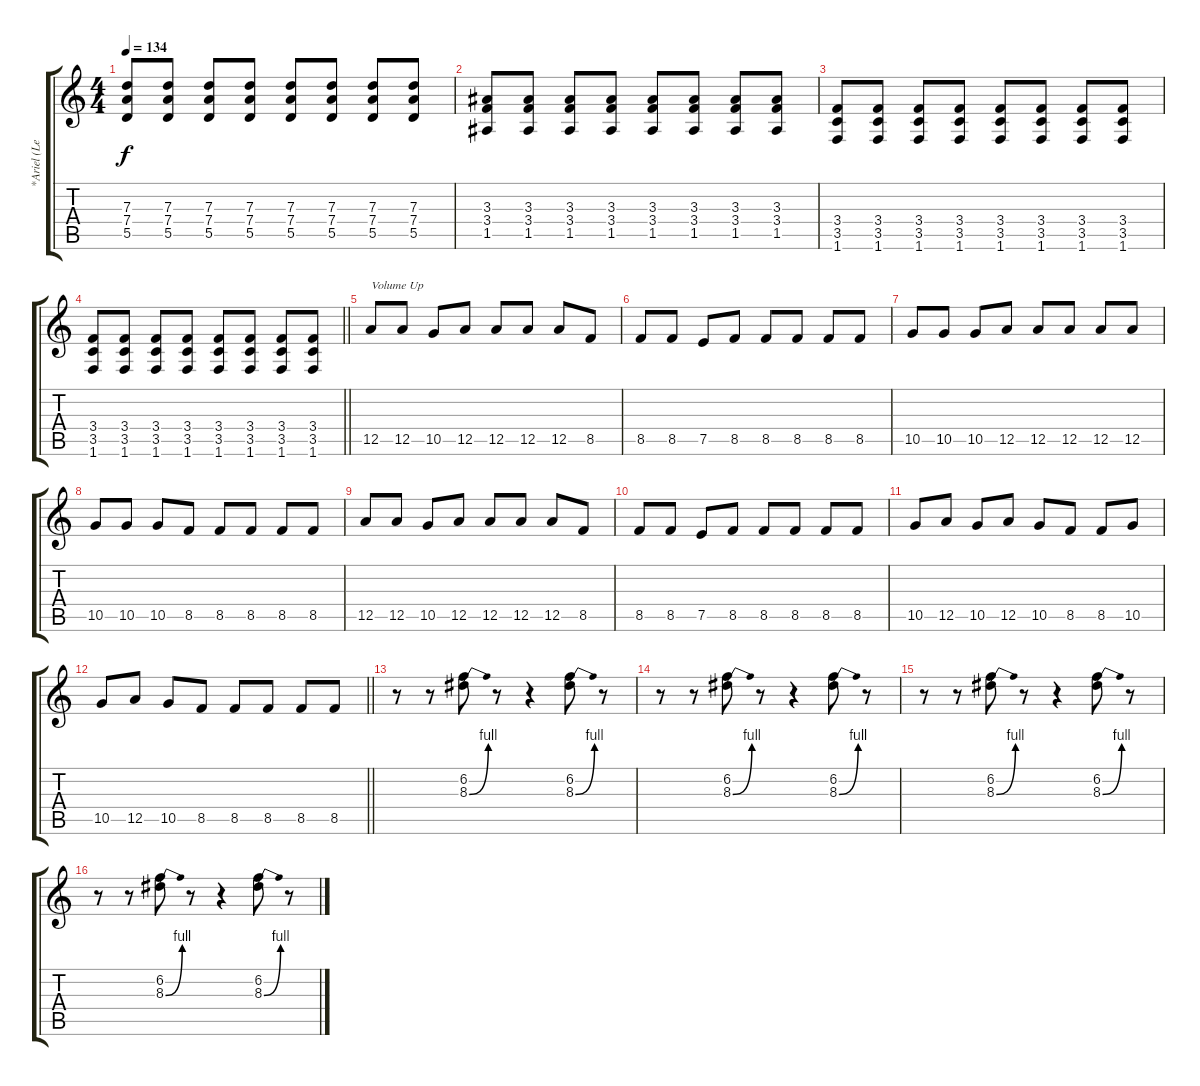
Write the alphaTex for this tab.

\track ("*Ariel (Lead Guitar)]" "*Ariel (Le") {instrument overdrivenguitar}
\staff {score tabs}
\tuning (E4 B3 G3 D3 A2 E2) {hide}
\ts (4 4)
\tempo 134
\clef g2
\ks c
(7.3 7.4 5.5).8{dy f} (7.3 7.4 5.5).8 (7.3 7.4 5.5).8 (7.3 7.4 5.5).8 (7.3 7.4 5.5).8 (7.3 7.4 5.5).8 (7.3 7.4 5.5).8 (7.3 7.4 5.5).8 |
(3.3 3.4 1.5).8 (3.3 3.4 1.5).8 (3.3 3.4 1.5).8 (3.3 3.4 1.5).8 (3.3 3.4 1.5).8 (3.3 3.4 1.5).8 (3.3 3.4 1.5).8 (3.3 3.4 1.5).8 |
(3.4 3.5 1.6).8 (3.4 3.5 1.6).8 (3.4 3.5 1.6).8 (3.4 3.5 1.6).8 (3.4 3.5 1.6).8 (3.4 3.5 1.6).8 (3.4 3.5 1.6).8 (3.4 3.5 1.6).8 |
\barLineRight lightlight
(3.4 3.5 1.6).8 (3.4 3.5 1.6).8 (3.4 3.5 1.6).8 (3.4 3.5 1.6).8 (3.4 3.5 1.6).8 (3.4 3.5 1.6).8 (3.4 3.5 1.6).8 (3.4 3.5 1.6).8 |
\section ("" "")
12.5.8{txt "Volume Up" volume 14} 12.5.8 10.5.8 12.5.8 12.5.8 12.5.8 12.5.8 8.5.8 |
8.5.8 8.5.8 7.5.8 8.5.8 8.5.8 8.5.8 8.5.8 8.5.8 |
10.5.8 10.5.8 10.5.8 12.5.8 12.5.8 12.5.8 12.5.8 12.5.8 |
10.5.8 10.5.8 10.5.8 8.5.8 8.5.8 8.5.8 8.5.8 8.5.8 |
12.5.8 12.5.8 10.5.8 12.5.8 12.5.8 12.5.8 12.5.8 8.5.8 |
8.5.8 8.5.8 7.5.8 8.5.8 8.5.8 8.5.8 8.5.8 8.5.8 |
10.5.8 12.5.8 10.5.8 12.5.8 10.5.8 8.5.8 8.5.8 10.5.8 |
\barLineRight lightlight
10.5.8 12.5.8 10.5.8 8.5.8 8.5.8 8.5.8 8.5.8 8.5.8 |
\section ("" "")
r.8 r.8 (6.2 8.3{be (bend 0 0 60 4)}).8 r.8 r.4 (6.2 8.3{be (bend 0 0 60 4)}).8 r.8 |
r.8 r.8 (6.2 8.3{be (bend 0 0 60 4)}).8 r.8 r.4 (6.2 8.3{be (bend 0 0 60 4)}).8 r.8 |
r.8 r.8 (6.2 8.3{be (bend 0 0 60 4)}).8 r.8 r.4 (6.2 8.3{be (bend 0 0 60 4)}).8 r.8 |
r.8 r.8 (6.2 8.3{be (bend 0 0 60 4)}).8 r.8 r.4 (6.2 8.3{be (bend 0 0 60 4)}).8 r.8
